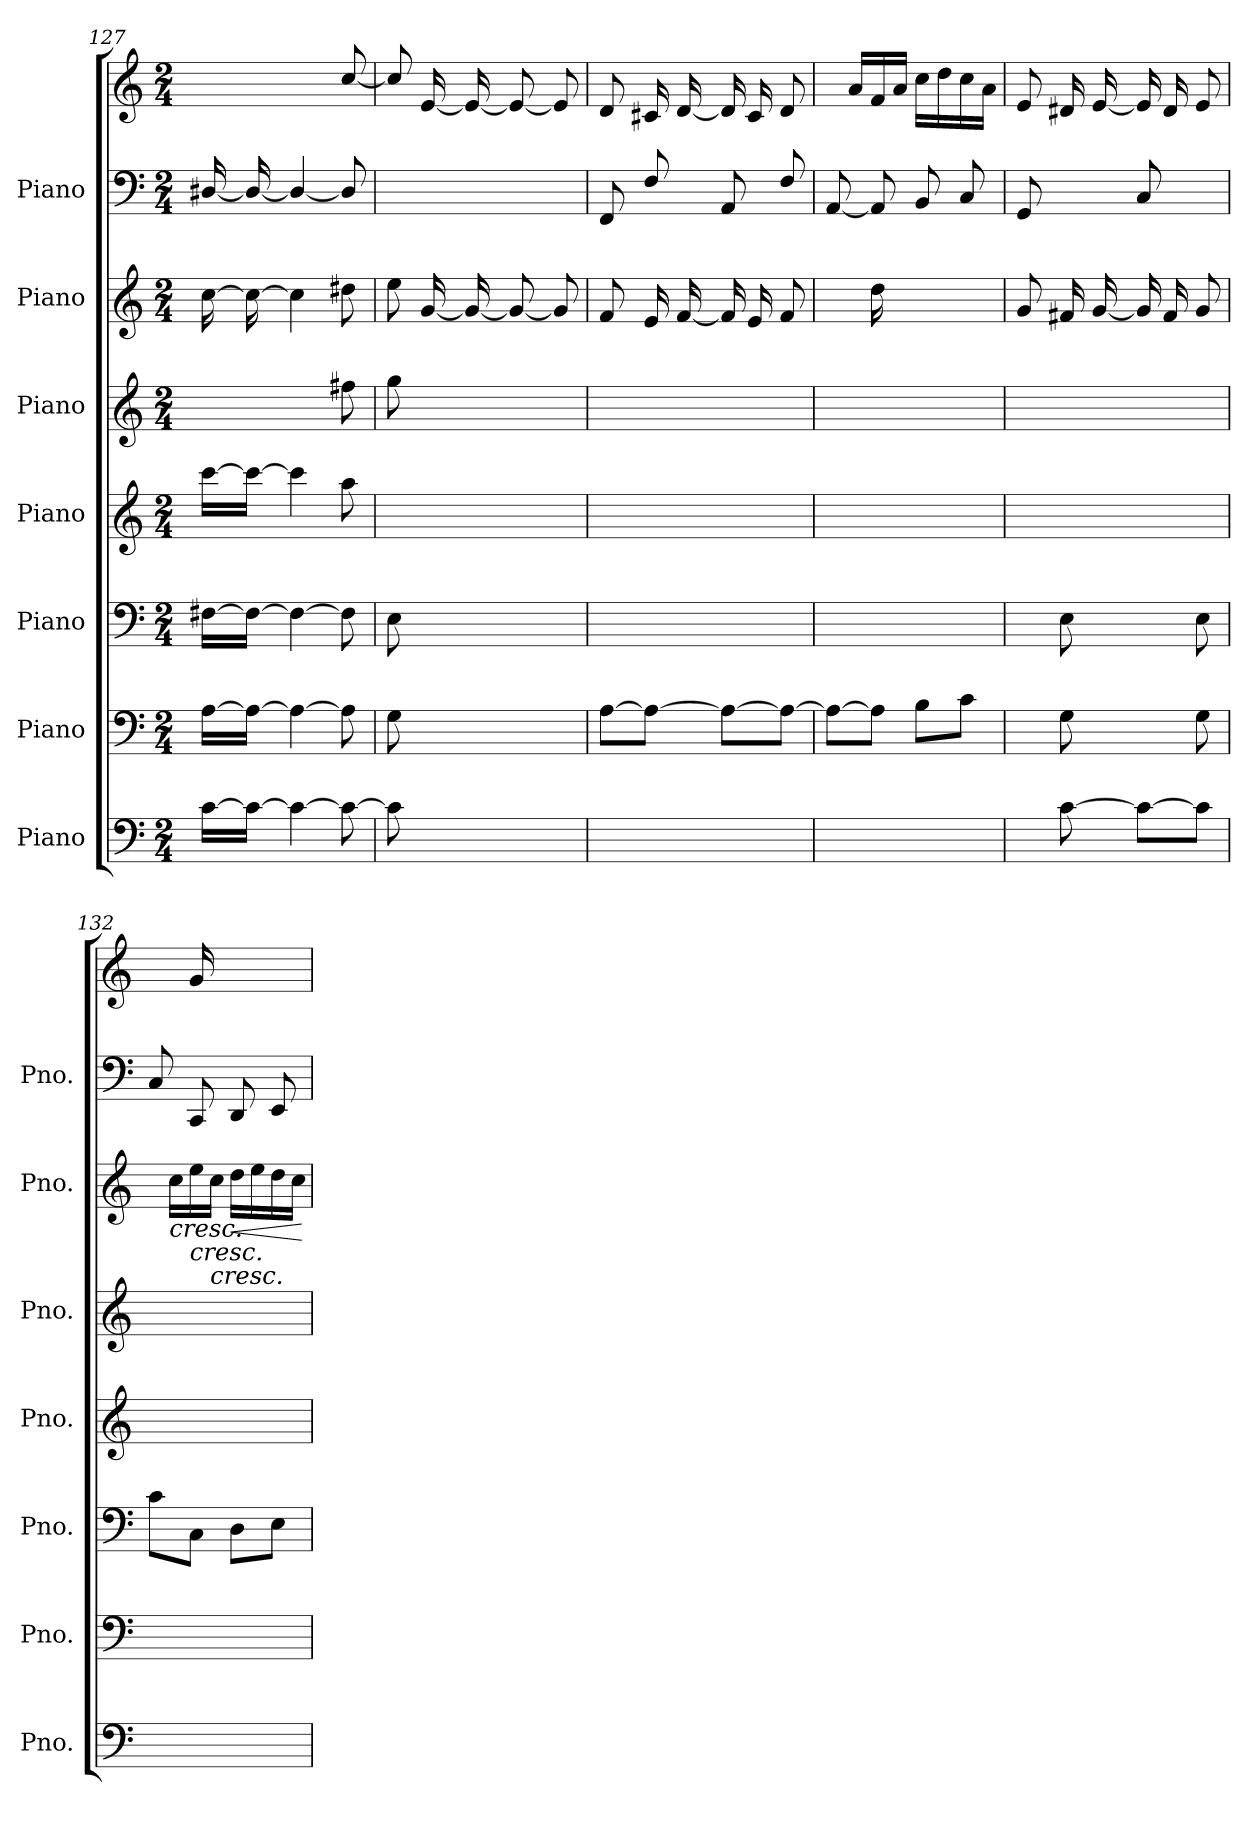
**kern	**kern	**kern	**kern	**kern	**kern	**dynam	**kern	**kern
*part7	*part6	*part5	*part4	*part3	*part2	*part2	*part1	*part1
*staff8	*staff7	*staff6	*staff5	*staff4	*staff3	*staff3	*staff2	*staff1
*I"Piano	*I"Piano	*I"Piano	*I"Piano	*I"Piano	*I"Piano	*	*I"Piano	*
*I'Pno.	*I'Pno.	*I'Pno.	*I'Pno.	*I'Pno.	*I'Pno.	*	*I'Pno.	*
*clefF4	*clefF4	*clefF4	*clefG2	*clefG2	*clefG2	*	*clefF4	*clefG2
*k[]	*k[]	*k[]	*k[]	*k[]	*k[]	*	*k[]	*k[]
*M2/4	*M2/4	*M2/4	*M2/4	*M2/4	*M2/4	*	*M2/4	*M2/4
=127	=127	=127	=127	=127	=127	=127	=127	=127
[16ci\LL	[16Aj\LL	[16F#XZ\LL	[16cccV\LL	4.ryy	[16ccN	.	[16D#Xl/	4.ryy
16ci\JJ_	16Aj\JJ_	16F#Z\JJ_	16cccV\JJ_	.	16ccN_	.	16D#l/_	.
4ci_	4Aj\_	4F#Z\_	4cccV]	.	4ccN]	.	4D#l/_	.
8ci_	8Aj\]	8F#Z\]	8aaV	8ff#X!	8dd#XN	.	8D#l/]	[8cc+/
=128	=128	=128	=128	=128	=128	=128	=128	=128
8ci]	8Gj\	8EZ\	2ryy	8gg!	8eeN	.	2ryy	8cc+/]
4.ryy	4.ryy	4.ryy	.	4.ryy	[16gN	.	.	[16e+/
.	.	.	.	.	16gN_	.	.	16e+/_
.	.	.	.	.	8gN_	.	.	8e+/_
.	.	.	.	.	8gN]	.	.	8e+/]
!!LO:LB:g=z
=129	=129	=129	=129	=129	=129	=129	=129	=129
2ryy	[8Aj\L	2ryy	2ryy	2ryy	8fN	.	8FFl/	8d+/
.	8Aj\J_	.	.	.	16eN	.	8Fl/	16c#X+/
.	.	.	.	.	[16fN	.	.	[16d+/
.	8Aj\L_	.	.	.	16fN]	.	8AAl/	16d+/]
.	.	.	.	.	16eN	.	.	16c#+/
.	8Aj\J_	.	.	.	8fN	.	8Fl/	8d+/
=130	=130	=130	=130	=130	=130	=130	=130	=130
2ryy	8Aj\L_	2ryy	2ryy	2ryy	8ryy	.	[8AAl/	16ryy
.	.	.	.	.	.	.	.	16a+/LL
.	8Aj\J]	.	.	.	16ddN	.	8AAl/]	16f+/
.	.	.	.	.	4ryy	.	.	16a+/JJ
.	8Bj\L	.	.	.	.	.	8BBl/	16cc+\LL
.	.	.	.	.	.	.	.	16dd+\
.	8cj\J	.	.	.	.	.	8Cl/	16cc+\
.	.	.	.	.	16ryy	.	.	16a+\JJ
=131	=131	=131	=131	=131	=131	=131	=131	=131
8ryy	8ryy	8ryy	2ryy	2ryy	8gN	.	8GGl/L	8e+
[8ci	8Gj\	8EZ\	.	.	16f#XN	.	8ryy	16d#X+
.	.	.	.	.	[16gN	.	.	[16e+
8ci\L_	8ryy	8ryy	.	.	16gN]	.	8Cl/	16e+]
.	.	.	.	.	16f#N	.	.	16d#+
8ci\J]	8Gj\	8EZ\	.	.	8gN	.	8ryy	8e+
=132	=132	=132	=132	=132	=132	=132	=132	=132
2ryy	2ryy	8cZ\L	2ryy	2ryy	16ryy	.	8Cl/	8ryy
!	!	!	!	!	!	!LO:HP:b	!	!
.	.	.	.	.	16ccN\LL	<	.	.
!	!	!	!	!	!	!LO:HP:b	!	!
.	.	8CZ\J	.	.	16eeN\	<	8CCl/	16g+
!	!	!	!	!	!	!LO:HP:b	!	!
.	.	.	.	.	16ccN\JJ	<	.	4ryy
!	!	!	!	!	!	!LO:HP:b	!	!
.	.	8DZ\L	.	.	16ddN\LL	<	8DDl/	.
.	.	.	.	.	16eeN\	.	.	.
.	.	8EZ\J	.	.	16ddN\	.	8EEl/	.
.	.	.	.	.	16ccN\JJ	.	.	16ryy
.	.	.	.	.	.	[ [ [ [	.	.
=	=	=	=	=	=	=	=	=
*-	*-	*-	*-	*-	*-	*-	*-	*-
